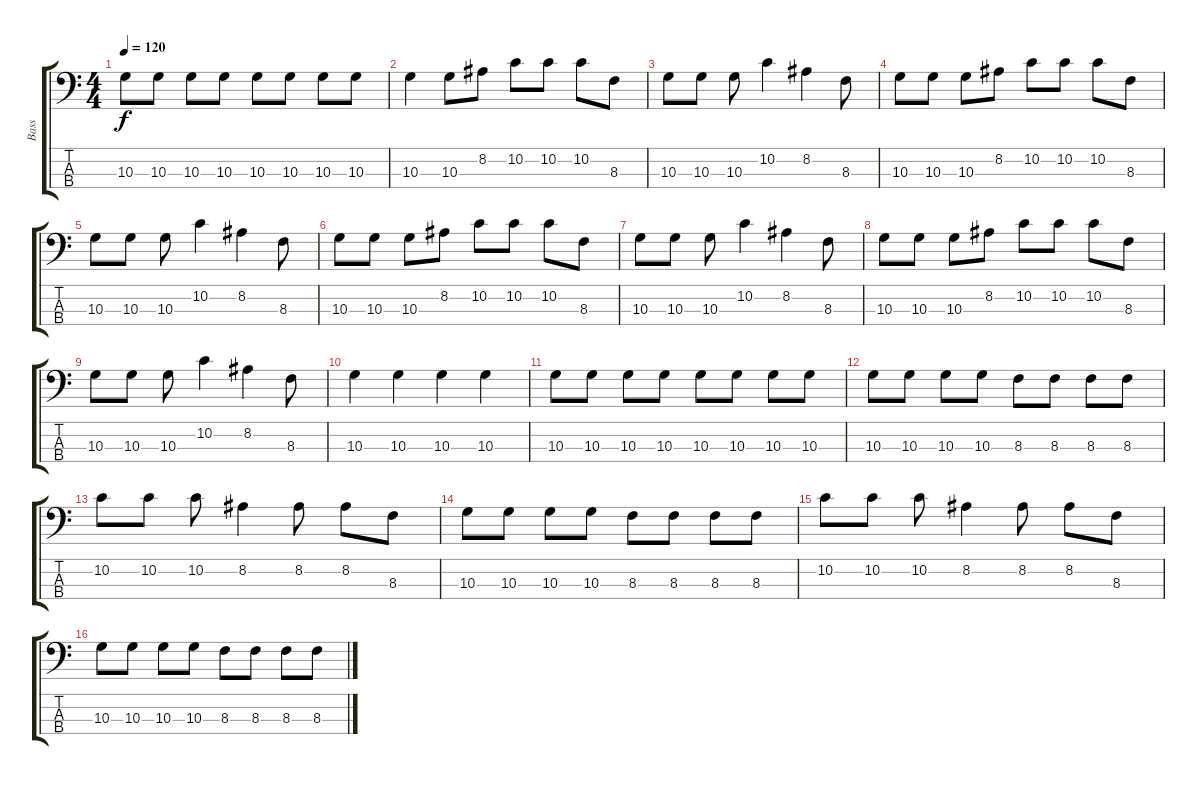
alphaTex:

\track ("Bass" "Bass") {instrument electricbasspick}
\staff {score tabs}
\tuning (G2 D2 A1 E1) {hide}
\ts (4 4)
\tempo 120
\clef f4
\ks c
10.3.8{dy f} 10.3.8 10.3.8 10.3.8 10.3.8 10.3.8 10.3.8 10.3.8 |
10.3.4 10.3.8 8.2.8 10.2.8 10.2.8 10.2.8 8.3.8 |
10.3.8 10.3.8 10.3.8 10.2.4 8.2.4 8.3.8 |
10.3.8 10.3.8 10.3.8 8.2.8 10.2.8 10.2.8 10.2.8 8.3.8 |
10.3.8 10.3.8 10.3.8 10.2.4 8.2.4 8.3.8 |
10.3.8 10.3.8 10.3.8 8.2.8 10.2.8 10.2.8 10.2.8 8.3.8 |
10.3.8 10.3.8 10.3.8 10.2.4 8.2.4 8.3.8 |
10.3.8 10.3.8 10.3.8 8.2.8 10.2.8 10.2.8 10.2.8 8.3.8 |
10.3.8 10.3.8 10.3.8 10.2.4 8.2.4 8.3.8 |
10.3.4 10.3.4 10.3.4 10.3.4 |
10.3.8 10.3.8 10.3.8 10.3.8 10.3.8 10.3.8 10.3.8 10.3.8 |
10.3.8 10.3.8 10.3.8 10.3.8 8.3.8 8.3.8 8.3.8 8.3.8 |
10.2.8 10.2.8 10.2.8 8.2.4 8.2.8 8.2.8 8.3.8 |
10.3.8 10.3.8 10.3.8 10.3.8 8.3.8 8.3.8 8.3.8 8.3.8 |
10.2.8 10.2.8 10.2.8 8.2.4 8.2.8 8.2.8 8.3.8 |
10.3.8 10.3.8 10.3.8 10.3.8 8.3.8 8.3.8 8.3.8 8.3.8
